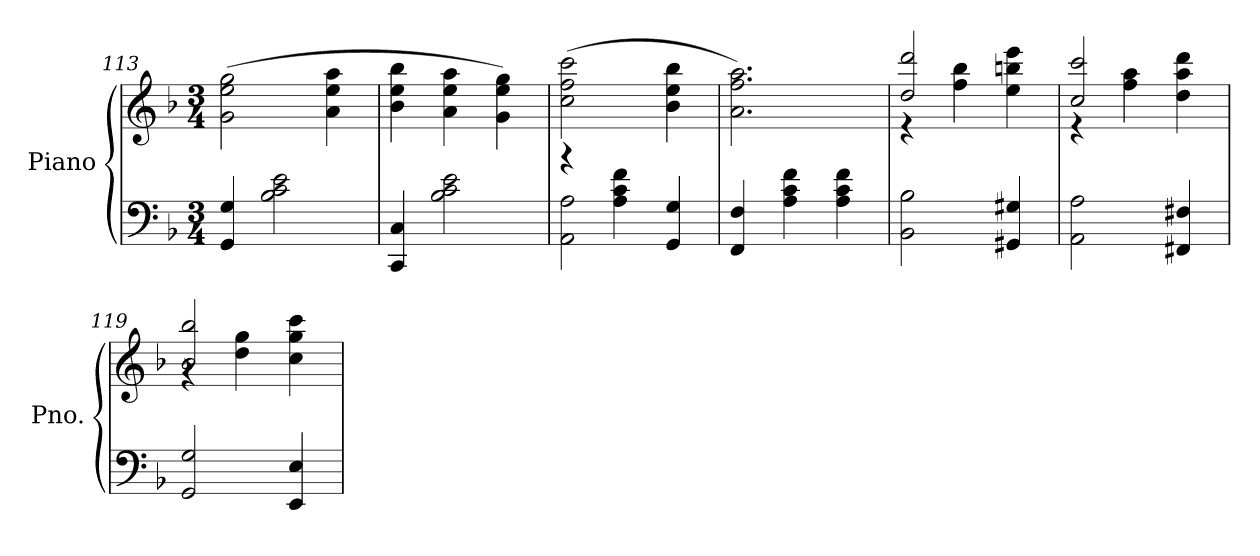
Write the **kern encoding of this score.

**kern	**kern
*part1	*part1
*staff2	*staff1
*I"Piano	*
*I'Pno.	*
*clefF4	*clefG2
*k[b-]	*k[b-]
*M3/4	*M3/4
=113	=113
4GG/ 4G/	(>2g\ 2ee\ 2gg\
2B-\ 2c\ 2e\	.
.	4a\ 4ee\ 4aa\
=114	=114
4CC/ 4C/	4b-\ 4ee\ 4bb-\
2B-\ 2c\ 2e\	4a\ 4ee\ 4aa\
.	4g\ 4ee\ 4gg\)
=115	=115
*^	*
2AA\ 2A\	4rb	(>2cc\ 2ff\ 2ccc\
.	4A\ 4c\ 4f\	.
4GG/ 4G/	4ryy	4b-\ 4ee\ 4bb-\
*v	*v	*
=116	=116
4FF/ 4F/	2.a\ 2.ff\ 2.aa\)
4A\ 4c\ 4f\	.
4A\ 4c\ 4f\	.
!!LO:LB:g=z
=117	=117
*	*^
2BB-\ 2B-\	2dd/ 2ddd/	4r
.	.	4ff\ 4bb-\
4GG#X/ 4G#X/	4ee\ 4bbn\ 4eee\	4ryy
=118	=118	=118
2AA\ 2A\	2cc/ 2ccc/	4r
.	.	4ff\ 4aa\
4FF#X/ 4F#X/	4dd\ 4aa\ 4ddd\	4ryy
=119	=119	=119
2GG/ 2G/	2b-/ 2bb-/	4rg
.	.	4dd\ 4gg\
4EE/ 4E/	4cc\ 4gg\ 4ccc\	4ryy
*	*v	*v
=	=
*-	*-
